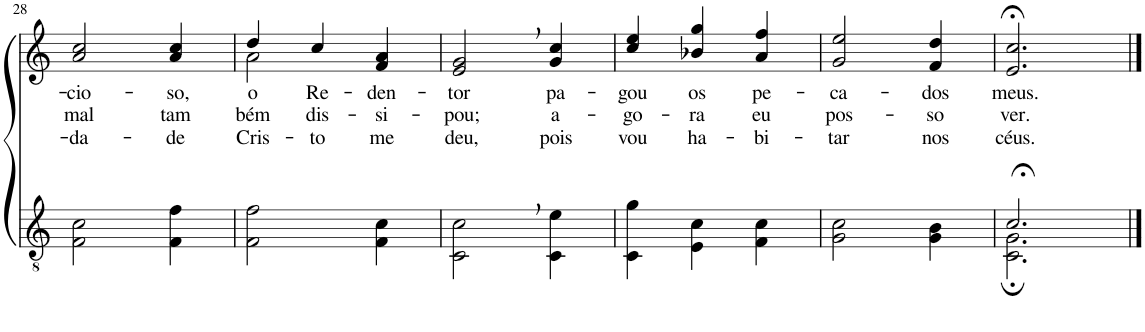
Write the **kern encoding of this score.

**kern	**kern	**text	**text	**text
*part2	*part1	*part1	*part1	*part1
*staff2	*staff1	*staff1	*staff1	*staff1
*I"Parte III e IV	*I"Parte I e II	*	*	*
!!LO:PB:g=z
*clefGv2	*clefG2	*	*	*
*Trd3c5	*Trd3c5	*	*	*
*k[]	*k[]	*	*	*
*M3/4	*M3/4	*	*	*
=28	=28	=28	=28	=28
!	!	!LO:LY:b	!LO:LY:b	!LO:LY:b
2F\ 2c\	2a/ 2cc/	-cio-	mal	-da-
!	!	!LO:LY:b	!LO:LY:b	!LO:LY:b
4F\ 4f\	4a/ 4cc/	-so,	tam-	-de
=29	=29	=29	=29	=29
*	*^	*	*	*
!	!	!	!LO:LY:b	!LO:LY:b	!LO:LY:b
2F\ 2f\	4dd/	2a\	o	-bém	Cris-
!	!	!	!LO:LY:b	!LO:LY:b	!LO:LY:b
.	4cc/	.	Re-	dis-	-to
!	!	!	!LO:LY:b	!LO:LY:b	!LO:LY:b
4F\ 4c\	4f/ 4a/	4ryy	-den-	-si-	me
=30	=30	=30	=30	=30	=30
!	!	!	!LO:LY:b	!LO:LY:b	!LO:LY:b
*	*v	*v	*	*	*
2C\, 2c\,	2e/, 2g/,	-tor	-pou;	deu,
!	!	!LO:LY:b	!LO:LY:b	!LO:LY:b
4C\ 4e\	4g/ 4cc/	pa-	a-	pois
=31	=31	=31	=31	=31
!	!	!LO:LY:b	!LO:LY:b	!LO:LY:b
4C\ 4g\	4cc/ 4ee/	-gou	-go-	vou
!	!	!LO:LY:b	!LO:LY:b	!LO:LY:b
4E\ 4c\	4b-X/ 4gg/	os	-ra	ha-
!	!	!LO:LY:b	!LO:LY:b	!LO:LY:b
4F\ 4c\	4a/ 4ff/	pe-	eu	-bi-
=32	=32	=32	=32	=32
!	!	!LO:LY:b	!LO:LY:b	!LO:LY:b
2G\ 2c\	2g/ 2ee/	-ca-	pos-	-tar
!	!	!LO:LY:b	!LO:LY:b	!LO:LY:b
4G\ 4B\	4f/ 4dd/	-dos	-so	nos
=33	=33	=33	=33	=33
*^	*	*	*	*
!	!	!	!LO:LY:b	!LO:LY:b	!LO:LY:b
2.c;</	2.C\; 2.G\;	2.e/;< 2.cc/;<	meus.	ver.	céus.
*v	*v	*	*	*	*
==	==	==	==	==
*-	*-	*-	*-	*-
